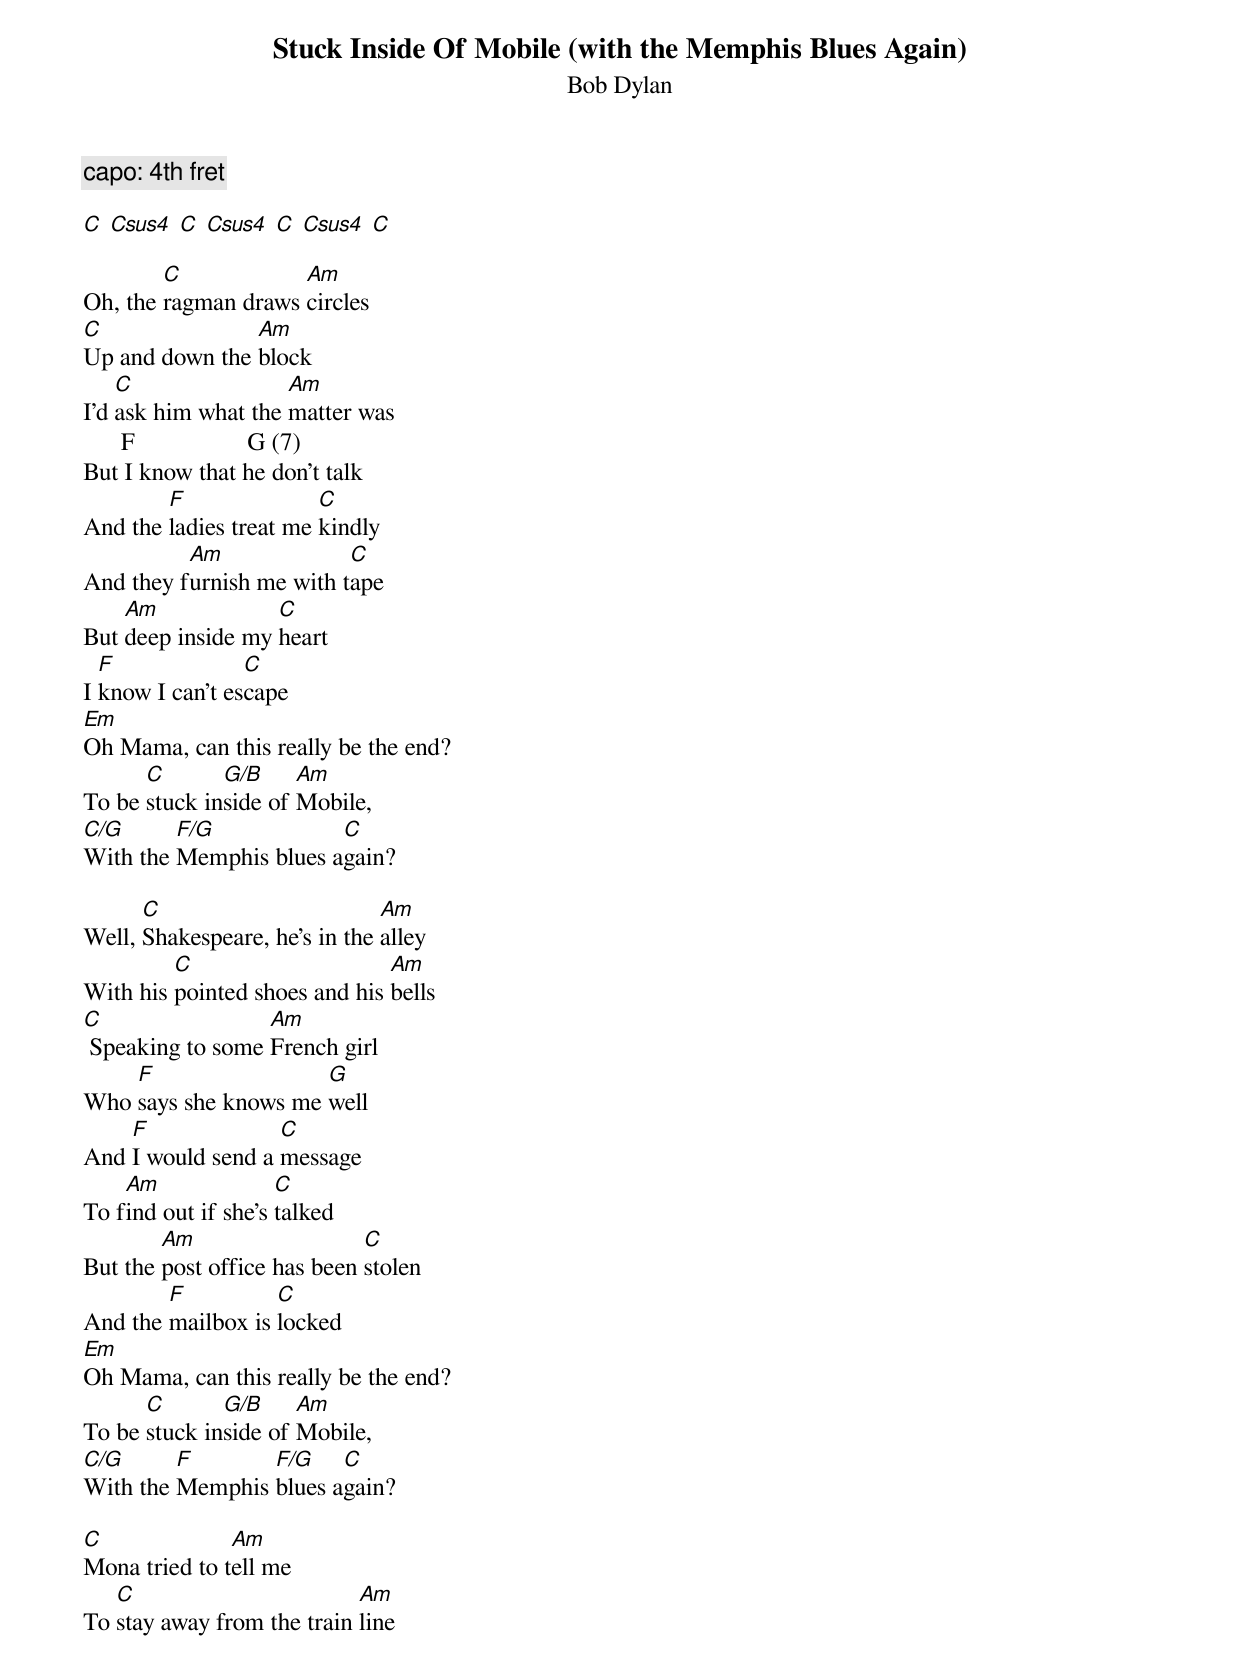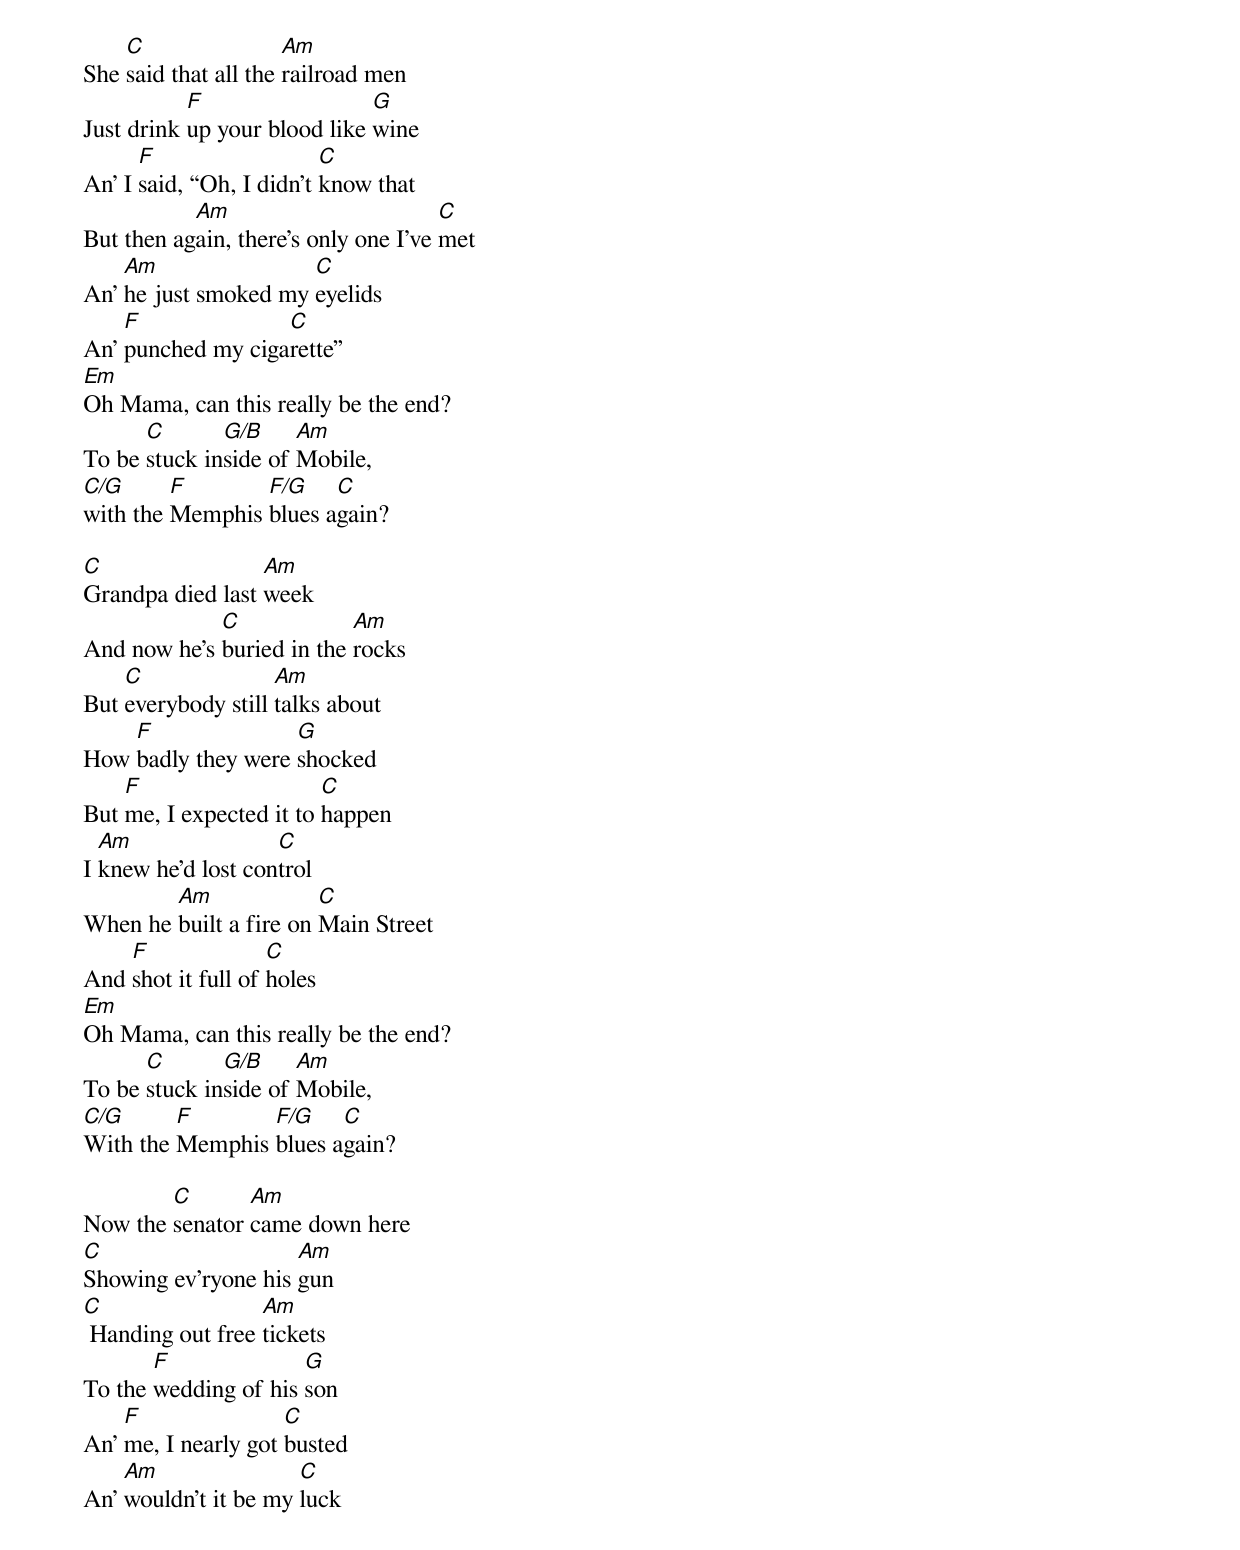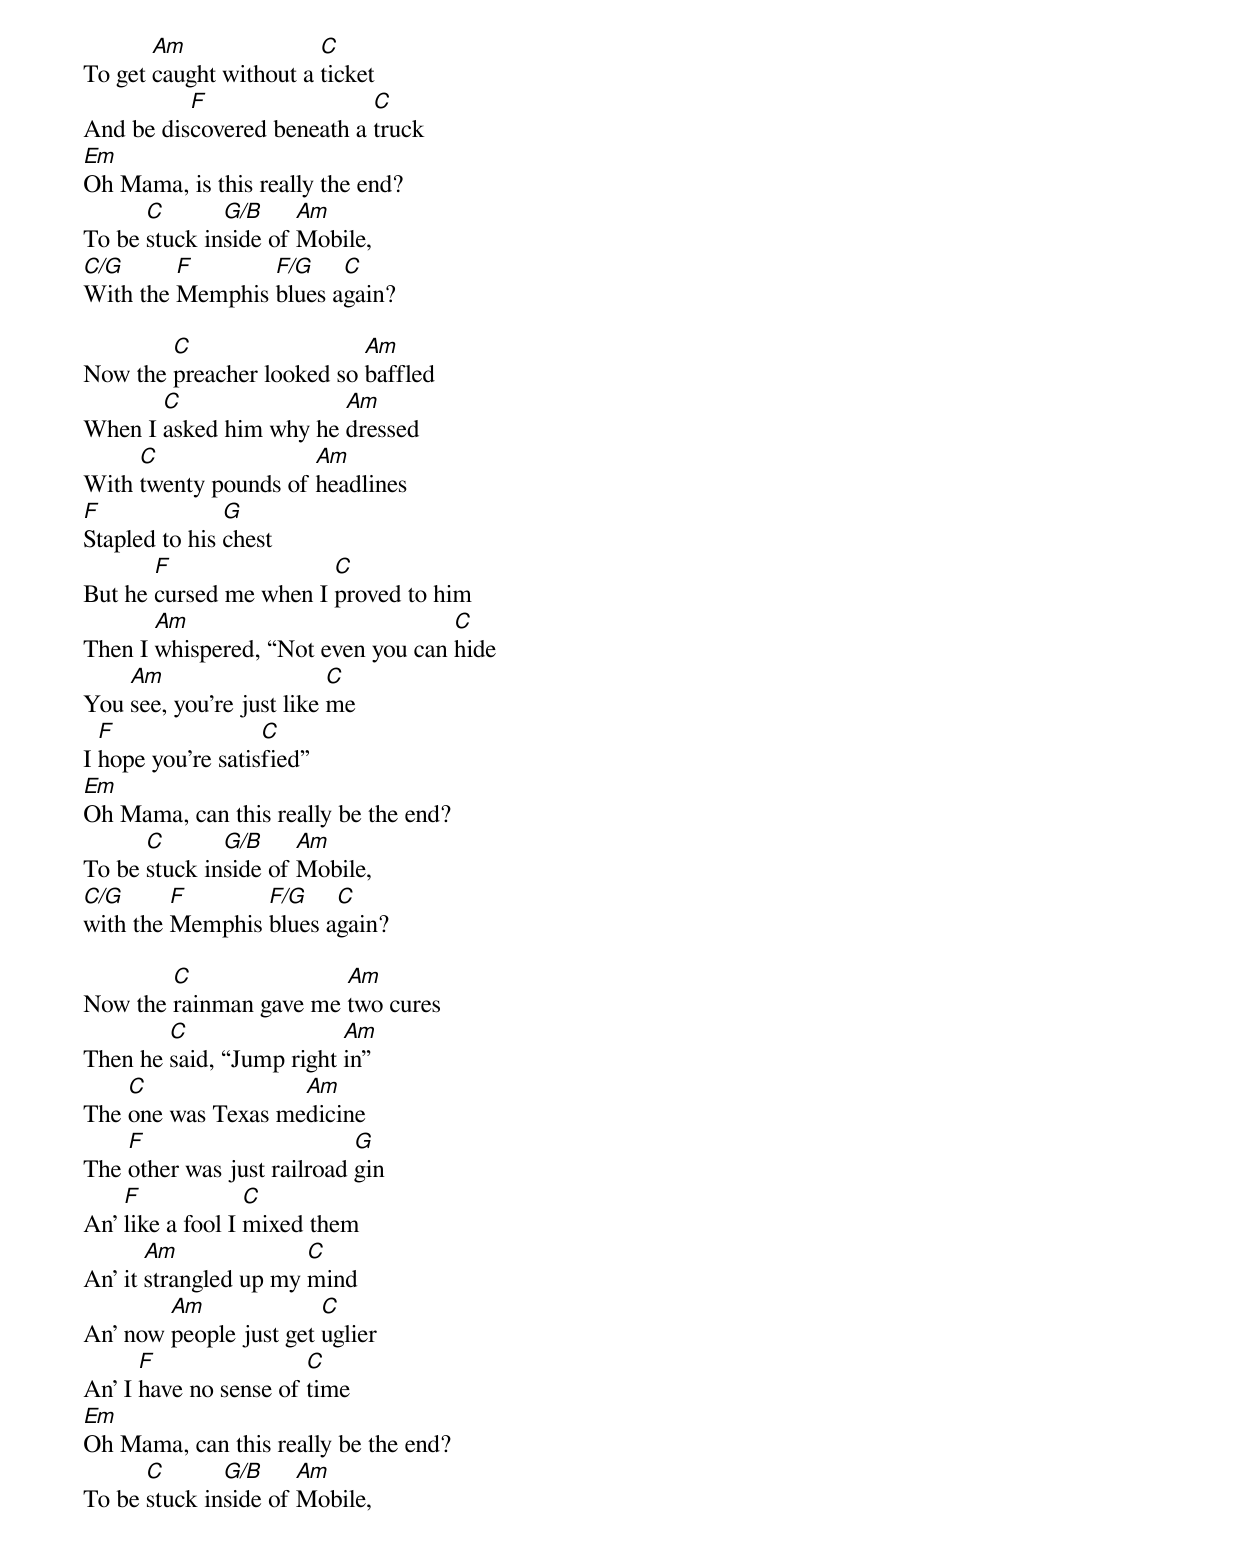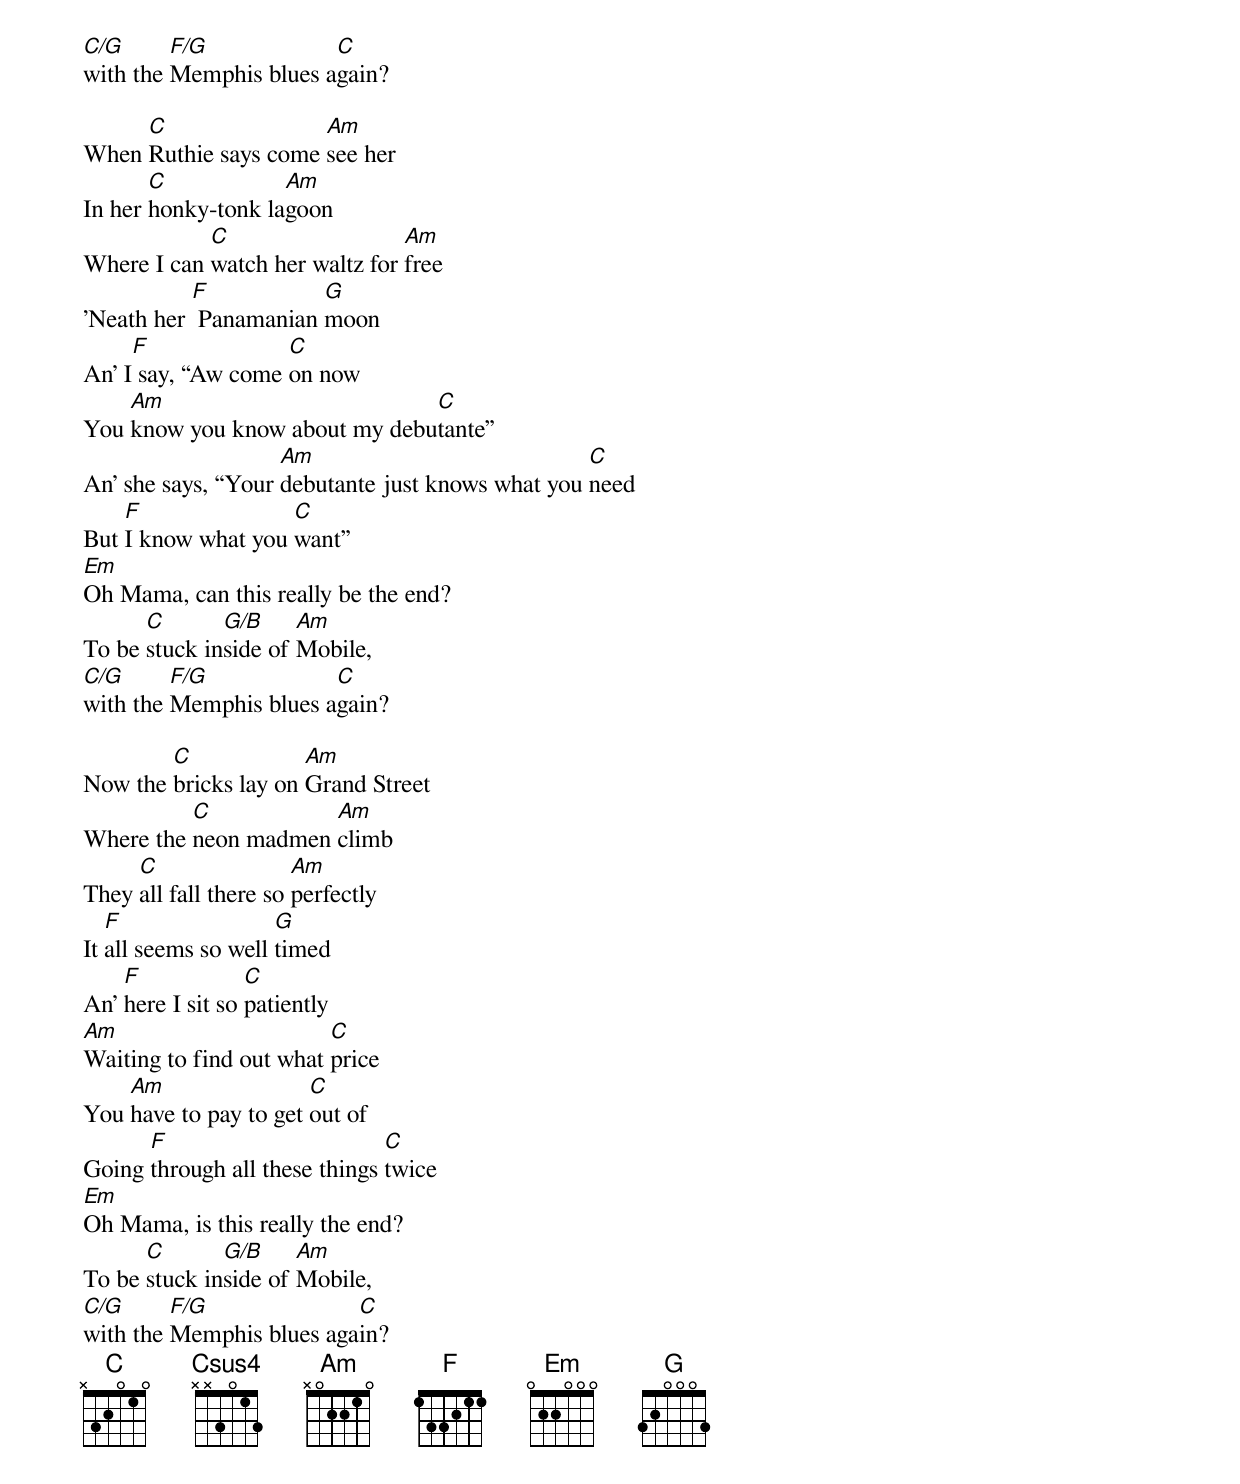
{title: Stuck Inside Of Mobile (with the Memphis Blues Again)}
{subtitle: Bob Dylan}

{c:capo: 4th fret}

[C] [Csus4] [C] [Csus4] [C] [Csus4] [C]

Oh, the [C]ragman draws [Am]circles
[C]Up and down the [Am]block
I’d [C]ask him what the [Am]matter was
      F                  G (7)
But I know that he don’t talk
And the [F]ladies treat me [C]kindly
And they f[Am]urnish me with t[C]ape
But [Am]deep inside my [C]heart
I [F]know I can’t es[C]cape
[Em]Oh Mama, can this really be the end?
To be [C]stuck in[G/B]side of [Am]Mobile,
[C/G]With the [F/G]Memphis blues a[C]gain?

Well, [C]Shakespeare, he’s in the [Am]alley
With his [C]pointed shoes and his [Am]bells
[C] Speaking to some [Am]French girl
Who [F]says she knows me [G]well
And [F]I would send a [C]message
To f[Am]ind out if she’s [C]talked
But the [Am]post office has been [C]stolen
And the [F]mailbox is [C]locked
[Em]Oh Mama, can this really be the end?
To be [C]stuck in[G/B]side of [Am]Mobile,
[C/G]With the [F]Memphis [F/G]blues a[C]gain?

[C]Mona tried to t[Am]ell me
To [C]stay away from the train [Am]line
She [C]said that all the [Am]railroad men
Just drink [F]up your blood like [G]wine
An’ I [F]said, “Oh, I didn’t [C]know that
But then ag[Am]ain, there’s only one I’ve [C]met
An’ [Am]he just smoked my [C]eyelids
An’ [F]punched my ciga[C]rette”
[Em]Oh Mama, can this really be the end?
To be [C]stuck in[G/B]side of [Am]Mobile,
[C/G]with the [F]Memphis [F/G]blues a[C]gain?

[C]Grandpa died last [Am]week
And now he’s [C]buried in the [Am]rocks
But [C]everybody still [Am]talks about
How [F]badly they were [G]shocked
But [F]me, I expected it to [C]happen
I [Am]knew he’d lost con[C]trol
When he [Am]built a fire on [C]Main Street
And [F]shot it full of [C]holes
[Em]Oh Mama, can this really be the end?
To be [C]stuck in[G/B]side of [Am]Mobile,
[C/G]With the [F]Memphis [F/G]blues a[C]gain?

Now the [C]senator [Am]came down here
[C]Showing ev’ryone his [Am]gun
[C] Handing out free [Am]tickets
To the [F]wedding of his [G]son
An’ [F]me, I nearly got [C]busted
An’ [Am]wouldn’t it be my [C]luck
To get [Am]caught without a [C]ticket
And be dis[F]covered beneath a [C]truck
[Em]Oh Mama, is this really the end?
To be [C]stuck in[G/B]side of [Am]Mobile,
[C/G]With the [F]Memphis [F/G]blues a[C]gain?

Now the [C]preacher looked so [Am]baffled
When I [C]asked him why he [Am]dressed
With [C]twenty pounds of [Am]headlines
[F]Stapled to his [G]chest
But he [F]cursed me when I [C]proved to him
Then I [Am]whispered, “Not even you can [C]hide
You [Am]see, you’re just like [C]me
I [F]hope you’re satis[C]fied”
[Em]Oh Mama, can this really be the end?
To be [C]stuck in[G/B]side of [Am]Mobile,
[C/G]with the [F]Memphis [F/G]blues a[C]gain?

Now the [C]rainman gave me [Am]two cures
Then he [C]said, “Jump right [Am]in”
The [C]one was Texas me[Am]dicine
The [F]other was just railroad [G]gin
An’ [F]like a fool I [C]mixed them
An’ it [Am]strangled up my [C]mind
An’ now [Am]people just get [C]uglier
An’ I [F]have no sense of [C]time
[Em]Oh Mama, can this really be the end?
To be [C]stuck in[G/B]side of [Am]Mobile,
[C/G]with the [F/G]Memphis blues a[C]gain?

When [C]Ruthie says come [Am]see her
In her [C]honky-tonk la[Am]goon
Where I can [C]watch her waltz for [Am]free
’Neath her [F] Panamanian [G]moon
An’ I[F] say, “Aw come [C]on now
You [Am]know you know about my debu[C]tante”
An’ she says, “Your [Am]debutante just knows what you [C]need
But [F]I know what you [C]want”
[Em]Oh Mama, can this really be the end?
To be [C]stuck in[G/B]side of [Am]Mobile,
[C/G]with the [F/G]Memphis blues a[C]gain?

Now the [C]bricks lay on [Am]Grand Street
Where the [C]neon madmen [Am]climb
They [C]all fall there so [Am]perfectly
It [F]all seems so well [G]timed
An’ [F]here I sit so [C]patiently
[Am]Waiting to find out what [C]price
You [Am]have to pay to get [C]out of
Going [F]through all these things [C]twice
[Em]Oh Mama, is this really the end?
To be [C]stuck in[G/B]side of [Am]Mobile,
[C/G]with the [F/G]Memphis blues aga[C]in?
